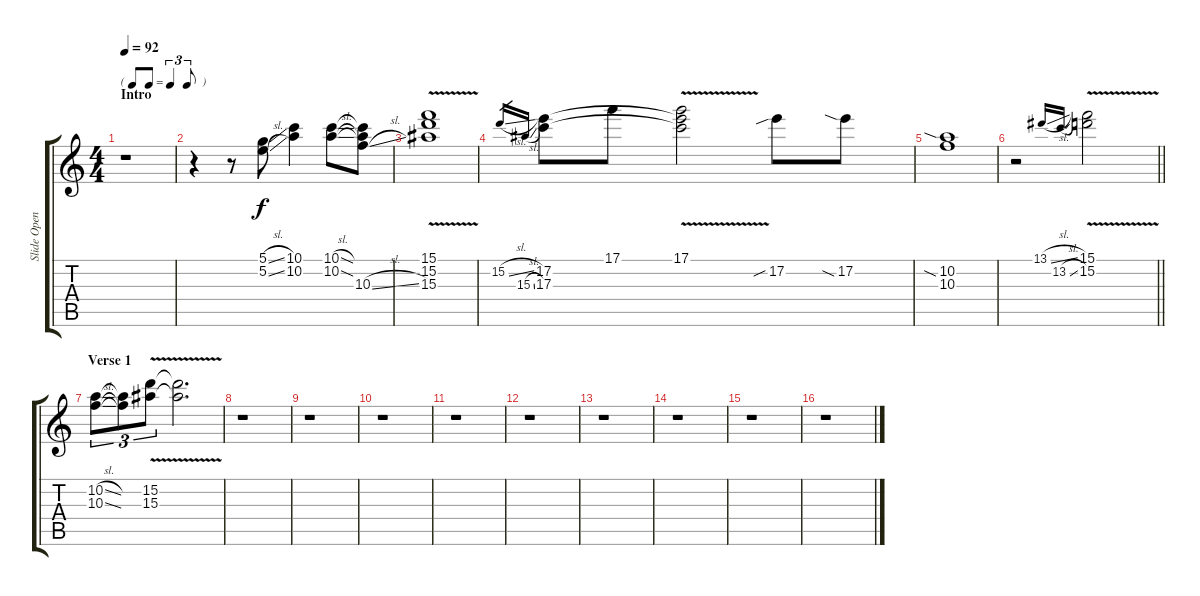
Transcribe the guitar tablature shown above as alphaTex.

\track ("Slide Open G (Ronnie)" "Slide Open") {instrument electricguitarjazz}
\staff {score tabs}
\tuning (D4 B3 G3 D3 G2 D2) {hide}
\ts (4 4)
\tf triplet8th
\section ("" "Intro")
\tempo 92
\clef g2
\ks c
r.1{dy f instrument electricguitarjazz} |
r.4 r.8 (5.1{sl} 5.2{sl}).8 (10.1 10.2).4 (10.1{sl} 10.2{sl}).8 (10.1{t} 10.2{t} 10.3{sl}).8 |
(15.1 15.2{v} 15.3{v}).1 |
15.2{sl}.16{gr} 15.3{sl}.16{gr} (17.2 17.3).8 17.1.8 (17.1{v} 17.2{v t} 17.3{v t}).2 17.2{sib}.8 17.2{sia}.8 |
(10.2{sia} 10.3).1 |
\barLineRight lightlight
r.2 13.1{sl}.16{gr onbeat} 13.2{sl}.16{gr onbeat} (15.1{v} 15.2{v}).2 |
\section ("" "Verse 1")
(10.2{sl} 10.3{sl}).8{tu (3 2)} (10.2{t} 10.3{t}).8{tu (3 2)} (15.2{v} 15.3{v}).8{tu (3 2)} (15.2{t} 15.3{t}).2{d} |
r.1 |
r.1 |
r.1 |
r.1 |
r.1 |
r.1 |
r.1 |
r.1 |
r.1
